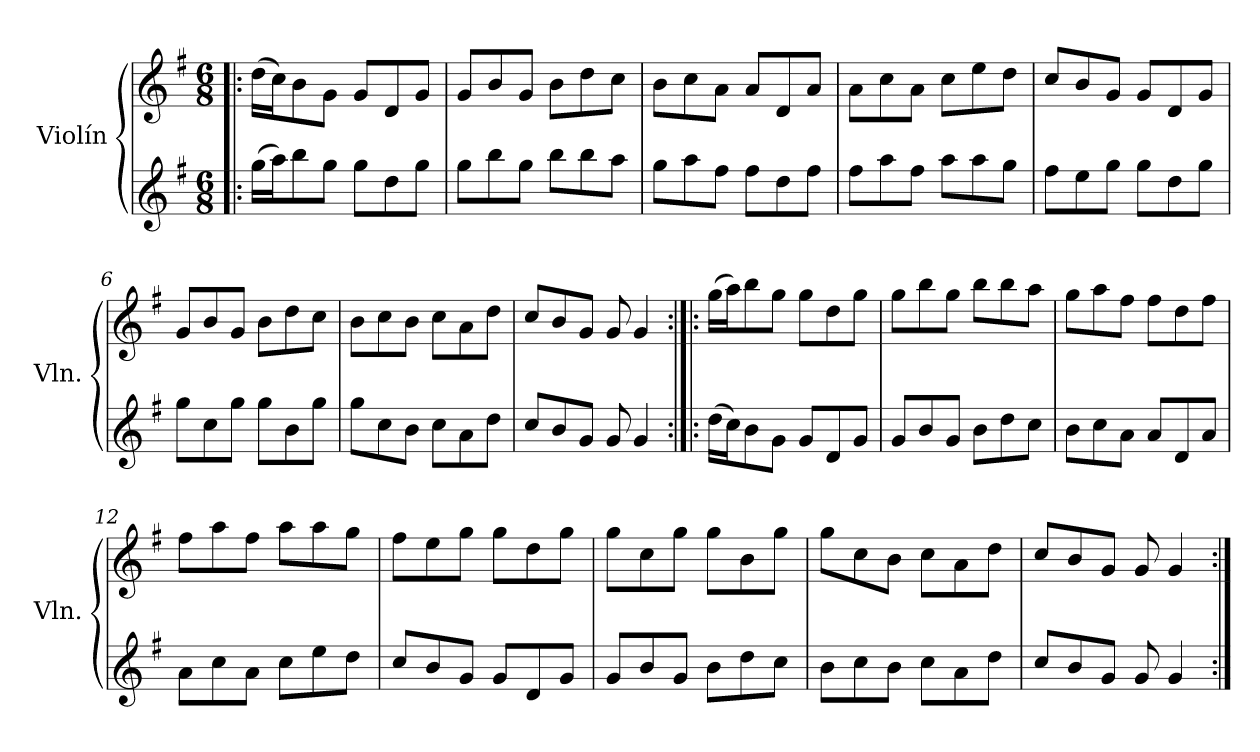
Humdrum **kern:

**kern	**kern
*part2	*part1
*staff2	*staff1
*I"Violín	*I"Violín
*I'Vln.	*I'Vln.
*clefG2	*clefG2
*k[f#]	*k[f#]
*M6/8	*M6/8
=1!|:	=1!|:
(16gg\LL	(16dd\LL
16aa\J)	16cc\J)
8bb\	8b\
8gg\J	8g\J
8gg\L	8g/L
8dd\	8d/
8gg\J	8g/J
=2	=2
8gg\L	8g/L
8bb\	8b/
8gg\J	8g/J
8bb\L	8b\L
8bb\	8dd\
8aa\J	8cc\J
=3	=3
8gg\L	8b\L
8aa\	8cc\
8ff#\J	8a\J
8ff#\L	8a/L
8dd\	8d/
8ff#\J	8a/J
=4	=4
8ff#\L	8a\L
8aa\	8cc\
8ff#\J	8a\J
8aa\L	8cc\L
8aa\	8ee\
8gg\J	8dd\J
=5	=5
8ff#\L	8cc/L
8ee\	8b/
8gg\J	8g/J
8gg\L	8g/L
8dd\	8d/
8gg\J	8g/J
!!LO:LB:g=z
=6	=6
8gg\L	8g/L
8cc\	8b/
8gg\J	8g/J
8gg\L	8b\L
8b\	8dd\
8gg\J	8cc\J
=7	=7
8gg\L	8b\L
8cc\	8cc\
8b\J	8b\J
8cc\L	8cc\L
8a\	8a\
8dd\J	8dd\J
=8	=8
8cc/L	8cc/L
8b/	8b/
8g/J	8g/J
8g/	8g/
4g/	4g/
=9:|!|:	=9:|!|:
(16dd\LL	(16gg\LL
16cc\J)	16aa\J)
8b\	8bb\
8g\J	8gg\J
8g/L	8gg\L
8d/	8dd\
8g/J	8gg\J
=10	=10
8g/L	8gg\L
8b/	8bb\
8g/J	8gg\J
8b\L	8bb\L
8dd\	8bb\
8cc\J	8aa\J
=11	=11
8b\L	8gg\L
8cc\	8aa\
8a\J	8ff#\J
8a/L	8ff#\L
8d/	8dd\
8a/J	8ff#\J
!!LO:LB:g=z
=12	=12
8a\L	8ff#\L
8cc\	8aa\
8a\J	8ff#\J
8cc\L	8aa\L
8ee\	8aa\
8dd\J	8gg\J
=13	=13
8cc/L	8ff#\L
8b/	8ee\
8g/J	8gg\J
8g/L	8gg\L
8d/	8dd\
8g/J	8gg\J
=14	=14
8g/L	8gg\L
8b/	8cc\
8g/J	8gg\J
8b\L	8gg\L
8dd\	8b\
8cc\J	8gg\J
=15	=15
8b\L	8gg\L
8cc\	8cc\
8b\J	8b\J
8cc\L	8cc\L
8a\	8a\
8dd\J	8dd\J
=16	=16
8cc/L	8cc/L
8b/	8b/
8g/J	8g/J
8g/	8g/
4g/	4g/
=:|!	=:|!
*-	*-
